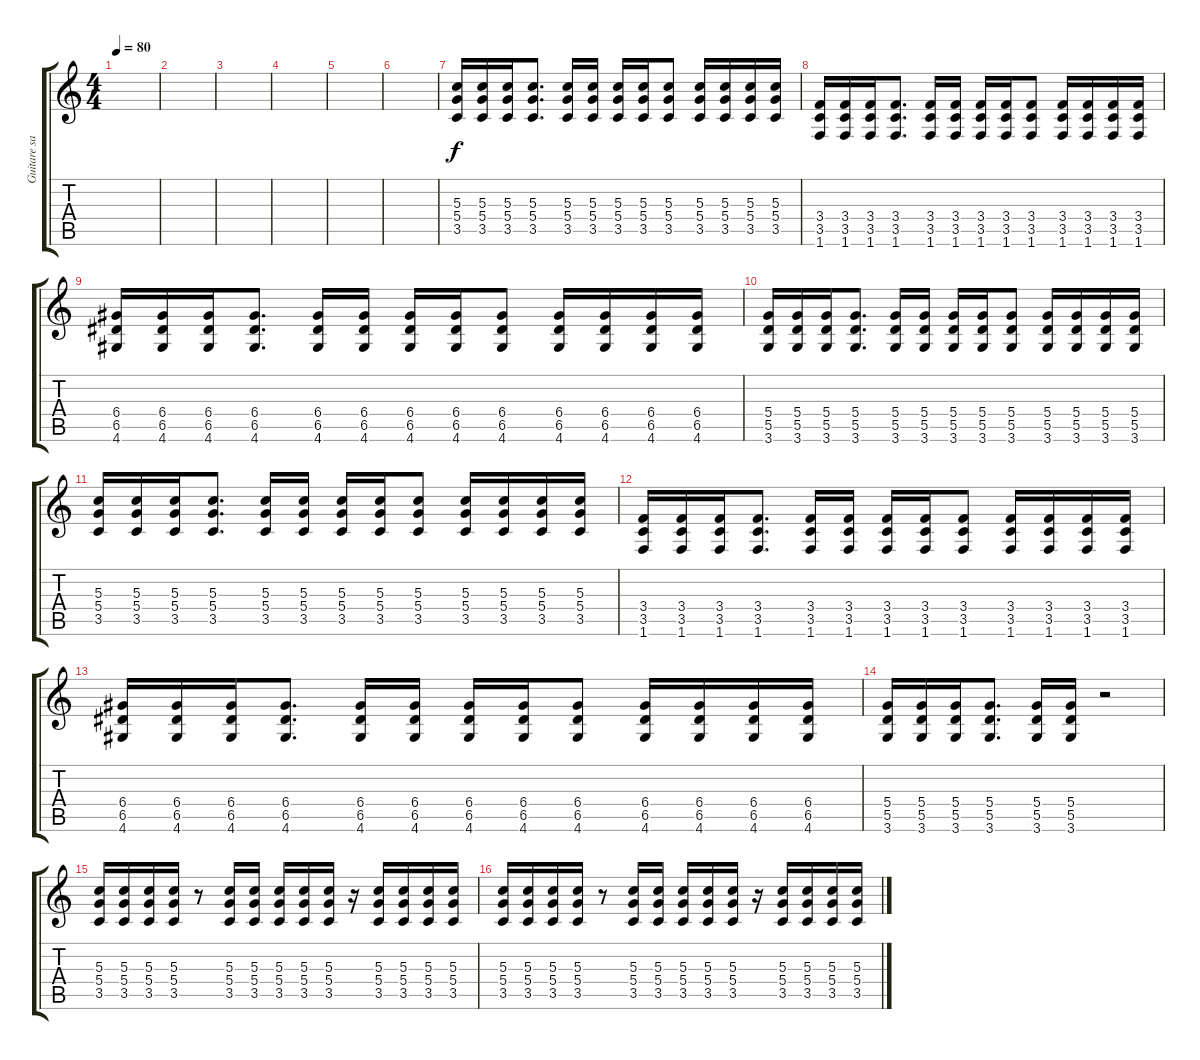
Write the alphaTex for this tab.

\track ("Guitare satur閑" "Guitare sa") {instrument distortionguitar}
\staff {score tabs}
\tuning (E4 B3 G3 D3 A2 E2) {hide}
\ts (4 4)
\tempo 80
\clef g2
\ks c
|
|
|
|
|
|
(5.3 5.4 3.5).16 (5.3 5.4 3.5).16 (5.3 5.4 3.5).16 (5.3 5.4 3.5).8{d} (5.3 5.4 3.5).16 (5.3 5.4 3.5).16 (5.3 5.4 3.5).16 (5.3 5.4 3.5).16 (5.3 5.4 3.5).8 (5.3 5.4 3.5).16 (5.3 5.4 3.5).16 (5.3 5.4 3.5).16 (5.3 5.4 3.5).16 |
(3.4 3.5 1.6).16 (3.4 3.5 1.6).16 (3.4 3.5 1.6).16 (3.4 3.5 1.6).8{d} (3.4 3.5 1.6).16 (3.4 3.5 1.6).16 (3.4 3.5 1.6).16 (3.4 3.5 1.6).16 (3.4 3.5 1.6).8 (3.4 3.5 1.6).16 (3.4 3.5 1.6).16 (3.4 3.5 1.6).16 (3.4 3.5 1.6).16 |
(6.4 6.5 4.6).16 (6.4 6.5 4.6).16 (6.4 6.5 4.6).16 (6.4 6.5 4.6).8{d} (6.4 6.5 4.6).16 (6.4 6.5 4.6).16 (6.4 6.5 4.6).16 (6.4 6.5 4.6).16 (6.4 6.5 4.6).8 (6.4 6.5 4.6).16 (6.4 6.5 4.6).16 (6.4 6.5 4.6).16 (6.4 6.5 4.6).16 |
(5.4 5.5 3.6).16 (5.4 5.5 3.6).16 (5.4 5.5 3.6).16 (5.4 5.5 3.6).8{d} (5.4 5.5 3.6).16 (5.4 5.5 3.6).16 (5.4 5.5 3.6).16 (5.4 5.5 3.6).16 (5.4 5.5 3.6).8 (5.4 5.5 3.6).16 (5.4 5.5 3.6).16 (5.4 5.5 3.6).16 (5.4 5.5 3.6).16 |
(5.3 5.4 3.5).16 (5.3 5.4 3.5).16 (5.3 5.4 3.5).16 (5.3 5.4 3.5).8{d} (5.3 5.4 3.5).16 (5.3 5.4 3.5).16 (5.3 5.4 3.5).16 (5.3 5.4 3.5).16 (5.3 5.4 3.5).8 (5.3 5.4 3.5).16 (5.3 5.4 3.5).16 (5.3 5.4 3.5).16 (5.3 5.4 3.5).16 |
(3.4 3.5 1.6).16 (3.4 3.5 1.6).16 (3.4 3.5 1.6).16 (3.4 3.5 1.6).8{d} (3.4 3.5 1.6).16 (3.4 3.5 1.6).16 (3.4 3.5 1.6).16 (3.4 3.5 1.6).16 (3.4 3.5 1.6).8 (3.4 3.5 1.6).16 (3.4 3.5 1.6).16 (3.4 3.5 1.6).16 (3.4 3.5 1.6).16 |
(6.4 6.5 4.6).16 (6.4 6.5 4.6).16 (6.4 6.5 4.6).16 (6.4 6.5 4.6).8{d} (6.4 6.5 4.6).16 (6.4 6.5 4.6).16 (6.4 6.5 4.6).16 (6.4 6.5 4.6).16 (6.4 6.5 4.6).8 (6.4 6.5 4.6).16 (6.4 6.5 4.6).16 (6.4 6.5 4.6).16 (6.4 6.5 4.6).16 |
(5.4 5.5 3.6).16 (5.4 5.5 3.6).16 (5.4 5.5 3.6).16 (5.4 5.5 3.6).8{d} (5.4 5.5 3.6).16 (5.4 5.5 3.6).16 r.2 |
(5.3 5.4 3.5).16 (5.3 5.4 3.5).16 (5.3 5.4 3.5).16 (5.3 5.4 3.5).16 r.8 (5.3 5.4 3.5).16 (5.3 5.4 3.5).16 (5.3 5.4 3.5).16 (5.3 5.4 3.5).16 (5.3 5.4 3.5).16 r.16 (5.3 5.4 3.5).16 (5.3 5.4 3.5).16 (5.3 5.4 3.5).16 (5.3 5.4 3.5).16 |
(5.3 5.4 3.5).16 (5.3 5.4 3.5).16 (5.3 5.4 3.5).16 (5.3 5.4 3.5).16 r.8 (5.3 5.4 3.5).16 (5.3 5.4 3.5).16 (5.3 5.4 3.5).16 (5.3 5.4 3.5).16 (5.3 5.4 3.5).16 r.16 (5.3 5.4 3.5).16 (5.3 5.4 3.5).16 (5.3 5.4 3.5).16 (5.3 5.4 3.5).16
